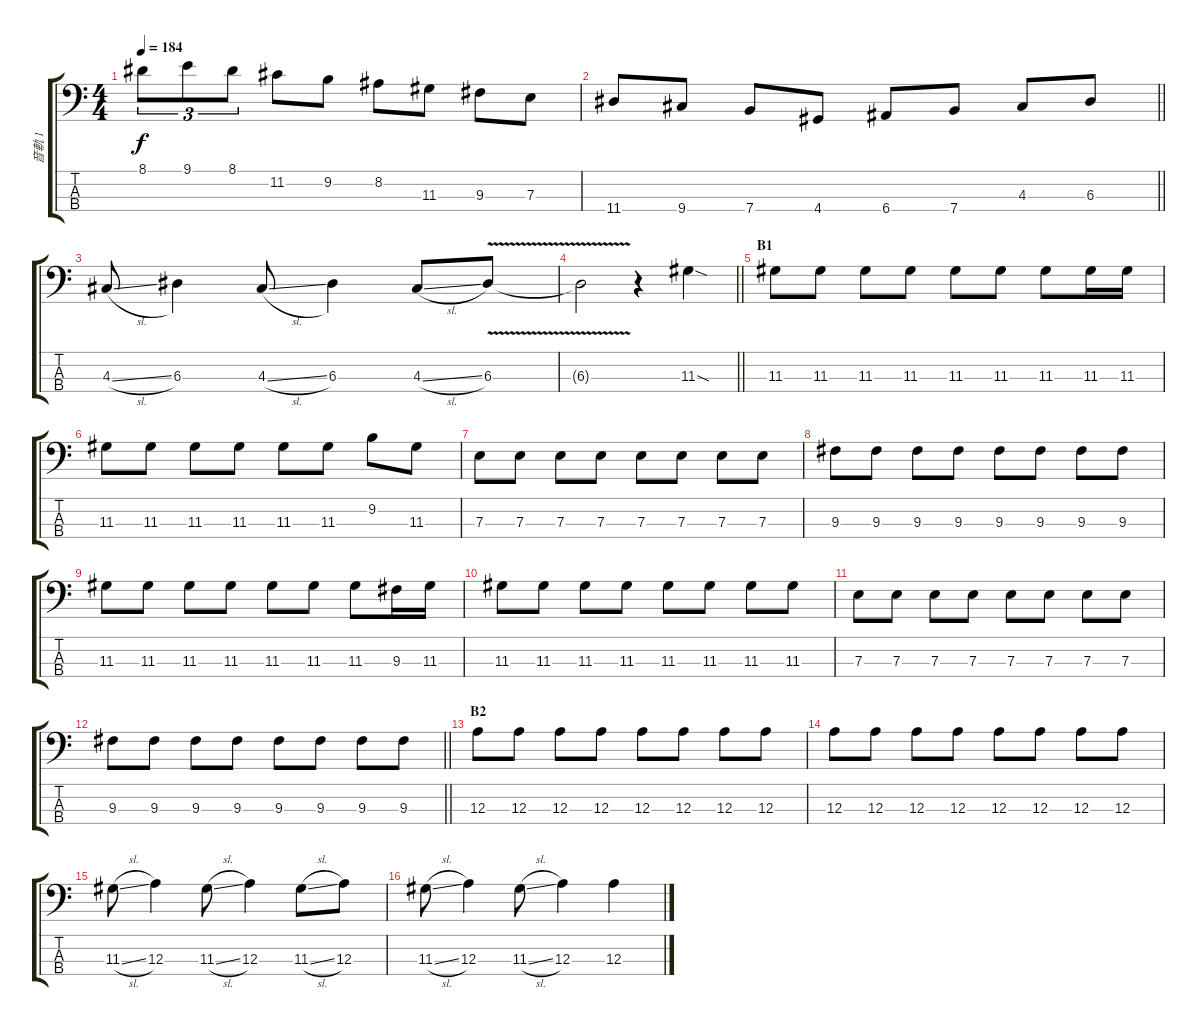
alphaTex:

\track ("音軌 1" "音軌 1") {instrument electricbassfinger}
\staff {score tabs}
\tuning (G2 D2 A1 E1) {hide}
\ts (4 4)
\tempo 184
\clef f4
\ks c
8.1.8{tu (3 2) dy f} 9.1.8{tu (3 2)} 8.1.8{tu (3 2)} 11.2.8 9.2.8 8.2.8 11.3.8 9.3.8 7.3.8 |
\barLineRight lightlight
11.4.8 9.4.8 7.4.8 4.4.8 6.4.8 7.4.8 4.3.8 6.3.8 |
4.3{sl}.8 6.3.4 4.3{sl}.8 6.3.4 4.3{sl}.8 6.3{v}.8 |
\barLineRight lightlight
6.3{t}.2 r.4 11.3{sod}.4 |
\section ("" "B1")
11.3.8 11.3.8 11.3.8 11.3.8 11.3.8 11.3.8 11.3.8 11.3.16 11.3.16 |
11.3.8 11.3.8 11.3.8 11.3.8 11.3.8 11.3.8 9.2.8 11.3.8 |
7.3.8 7.3.8 7.3.8 7.3.8 7.3.8 7.3.8 7.3.8 7.3.8 |
9.3.8 9.3.8 9.3.8 9.3.8 9.3.8 9.3.8 9.3.8 9.3.8 |
11.3.8 11.3.8 11.3.8 11.3.8 11.3.8 11.3.8 11.3.8 9.3.16 11.3.16 |
11.3.8 11.3.8 11.3.8 11.3.8 11.3.8 11.3.8 11.3.8 11.3.8 |
7.3.8 7.3.8 7.3.8 7.3.8 7.3.8 7.3.8 7.3.8 7.3.8 |
\barLineRight lightlight
9.3.8 9.3.8 9.3.8 9.3.8 9.3.8 9.3.8 9.3.8 9.3.8 |
\section ("" "B2")
12.3.8 12.3.8 12.3.8 12.3.8 12.3.8 12.3.8 12.3.8 12.3.8 |
12.3.8 12.3.8 12.3.8 12.3.8 12.3.8 12.3.8 12.3.8 12.3.8 |
11.3{sl}.8 12.3.4 11.3{sl}.8 12.3.4 11.3{sl}.8 12.3.8 |
11.3{sl}.8 12.3.4 11.3{sl}.8 12.3.4 12.3.4
